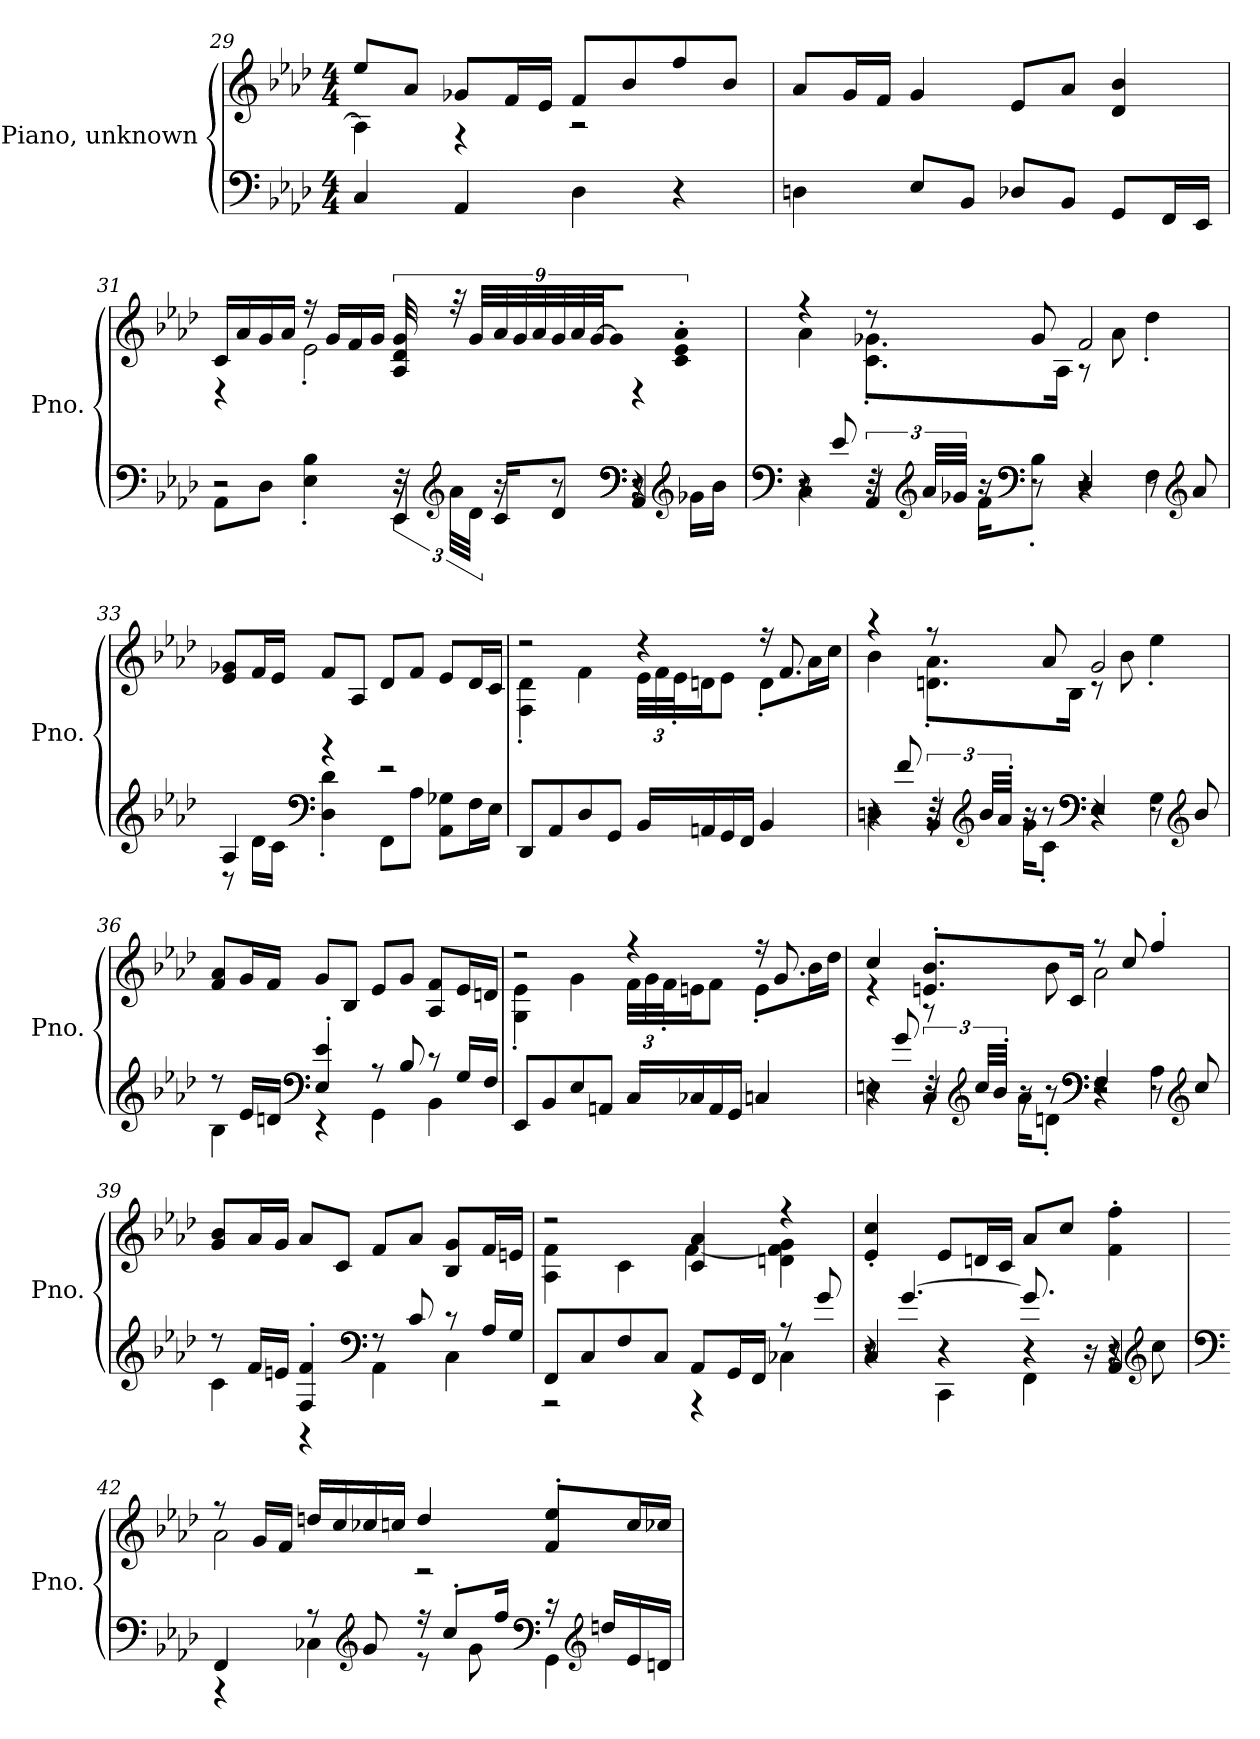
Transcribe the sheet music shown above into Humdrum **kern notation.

**kern	**kern
*part1	*part1
*staff2	*staff1
*I"Piano, unknown	*
*I'Pno.	*
*clefF4	*clefG2
*k[b-e-a-d-]	*k[b-e-a-d-]
*M4/4	*M4/4
=29	=29
*	*^
4C/	8ee-/L	4A-\]
.	8a-/J	.
4AA-/	8g-X/L	4r
.	16f/L	.
.	16e-/JJ	.
4D-\	8f/L	2r
.	8b-/	.
4r	8ff/	.
.	8b-/J	.
*	*v	*v
!!LO:LB:g=z
=30	=30
4Dn\	8a-/L
.	16g/L
.	16f/JJ
8E-/L	4g/
8BB-/J	.
8D-X/L	8e-/L
8BB-/J	8a-/J
8GG/L	4d-/ 4b-/
16FF/L	.
16EE-/JJ	.
=31	=31
*^	*^
*	*^	*	*
2r	8AA-\L	2r	16c/LL	4r
.	.	.	16a-/	.
.	8D-\J	.	16g/	.
.	.	.	16a-/JJ	.
.	4E-\' 4B-\'	.	16r	2e-'\
.	.	.	16g/LL	.
.	.	.	16f/	.
.	.	.	16g/JJ	.
16r	48r	4EE-/	48A-/ 48d-/ 48g/	.
*clefG2	*	*	*	*
.	48a-\LLL	.	48r	.
.	48d-\JJJ	.	48g/LLL	.
*	*	*	*Xbrackettup	*
16c/KL	16r	.	48a-/	.
.	.	.	48g/	.
.	.	.	48a-/	.
8d-/J	8r	.	48g/	.
.	.	.	48a-/	.
.	.	.	[48g/J	.
.	.	.	16g/JJ]	.
*clefF4	*	*	*	*
4r	8r	4AA-/	4c/' 4e-/' 4a-/'	4r
*clefG2	*	*	*	*
.	16g-X\LL	.	.	.
.	16b-\JJ	.	.	.
!!LO:PB:g=z	!!
=32	=32	=32	=32	=32
*clefF4	*	*	*	*
8r	4C\	4r	4r	4a-\
8e-/	.	.	.	.
48r	16r	4AA-/	8r	8.c\' 8.g-X\'L
*clefG2	*	*	*	*
48a-/LLL	.	.	.	.
48g-X/JJJ	.	.	.	.
16r	16f\KL	.	.	.
*clefF4	*	*	*	*
8r	8B-'\J	.	8g-/	.
.	.	.	.	16A-\Jk
4D-/	4r	2r	2f/	8r
.	.	.	.	8a-\
8r	4F\	.	.	4dd-'\
*clefG2	*	*	*	*
8a-/	.	.	.	.
*	*v	*v	*	*
*	*	*v	*v
=33	=33	=33
4A-/	8r	8e-/ 8g-X/L
.	16d-\LL	16f/L
.	16c\JJ	16e-/JJ
*clefF4	*	*
4r	4D-\' 4d-\'	8f/L
.	.	8A-/J
2r	8FF\L	8d-/L
.	8A-\J	8f/J
.	8AA-\ 8G-X\L	8e-/L
.	16F\L	16d-/L
.	16E-\JJ	16c/JJ
*v	*v	*
!!LO:LB:g=z
=34	=34
*	*^
8DD-/L	2r	4F\' 4d-\'
8AA-/	.	.
8D-/	.	4f\
8GG/J	.	.
16BB-/LL	4r	48e-\LLL
.	.	48f\
.	.	48e-'\J
16AAn/	.	16dn\J
16GG/	.	8e-\J
16FF/JJ	.	.
4BB-/	16r	8d'\L
.	8.f/	.
.	.	16a-\L
.	.	16cc\JJ
=35	=35	=35
*^	*	*
*	*^	*	*
8r	4Dn\	4r	4r	4b-\
8f/	.	.	.	.
48r	16r	4BB-/	8r	8.dn\' 8.a-\'L
*clefG2	*	*	*	*
48b-/LLL	.	.	.	.
48a-'/JJJ	.	.	.	.
16r	16g\KL	.	.	.
8r	8c'\J	.	8a-/	.
.	.	.	.	16B-\Jk
*clefF4	*	*	*	*
4E-/	4r	2r	2g/	8r
.	.	.	.	8b-\
8r	4G\	.	.	4ee-'\
*clefG2	*	*	*	*
8b-/	.	.	.	.
*	*v	*v	*	*
*	*	*v	*v
!!LO:LB:g=z
=36	=36	=36
8r	4B-\	8f/ 8a-/L
16e-/LL	.	16g/L
16dn/JJ	.	16f/JJ
*clefF4	*	*
4E-/' 4e-/'	4r	8g/L
.	.	8B-/J
8r	4GG\	8e-/L
8B-/	.	8g/J
8r	4BB-\	8A-/ 8f/L
16G/LL	.	16e-/L
16F/JJ	.	16dn/JJ
*v	*v	*
=37	=37
*	*^
8EE-/L	2r	4G\' 4e-\'
8BB-/	.	.
8E-/	.	4g\
8AAn/J	.	.
16C/LL	4r	48f\LLL
.	.	48g\
.	.	48f'\J
16C-X/	.	16en\J
16AA/	.	8f\J
16GG/JJ	.	.
4Cn/	16r	8e'\L
.	8.g/	.
.	.	16b-\L
.	.	16dd-\JJ
!!LO:LB:g=z	!!
=38	=38	=38
*^	*	*
*	*^	*	*
8r	4En\	4r	4cc/	4r
8g/	.	.	.	.
48r	16r	4C/	8.en/' 8.b-/'L	8r
*clefG2	*	*	*	*
48cc/LLL	.	.	.	.
48b-'/JJJ	.	.	.	.
16r	16a-\KL	.	.	.
8r	8dn'\J	.	.	8b-\
.	.	.	16c/Jk	.
*clefF4	*	*	*	*
4F/	4r	2r	8r	2a-\
.	.	.	8cc/	.
8r	4A-\	.	4ff'/	.
*clefG2	*	*	*	*
8cc/	.	.	.	.
*	*v	*v	*	*
*	*	*v	*v
=39	=39	=39
8r	4c\	8g/ 8b-/L
16f/LL	.	16a-/L
16en/JJ	.	16g/JJ
4F/' 4f/'	4r	8a-/L
.	.	8c/J
*clefF4	*	*
8r	4AA-\	8f/L
8c/	.	8a-/J
8r	4C\	8B-/ 8g/L
16A-/LL	.	16f/L
16G/JJ	.	16en/JJ
=40	=40	=40
*	*	*^
8FF/L	2r	2r	4A-\ 4f\
8C/	.	.	.
8F/	.	.	4c\
8C/J	.	.	.
8AA-/L	4r	4c/ 4a-/	[4f\
16GG/L	.	.	.
16FF/JJ	.	.	.
8r	4C-X\	4r	4dn\ 4f\] 4g\
8g/	.	.	.
*	*	*v	*v
!!LO:LB:g=z
=41	=41	=41
*	*^	*
8r	4r	4C/	4e-/' 4cc/'
[4.g/	.	.	.
.	4CC\	4r	8e-/L
.	.	.	16dn/L
.	.	.	16c/JJ
8.g/]	4FF\	4r	8a-/L
.	.	.	8cc/J
16r	.	.	.
4r	8r	4AA-/	4f\' 4ff\'
*clefG2	*	*	*
.	8cc\	.	.
*v	*v	*v	*
=42	=42
*clefF4	*
*^	*^
4FF/	4r	8r	2a-\
.	.	16g/LL	.
.	.	16f/JJ	.
8r	4C-X\	16ddn/LL	.
.	.	16cc/	.
*clefG2	*	*	*
8g/	.	16cc-X/	.
.	.	16ccn/JJ	.
16r	8r	4dd/	2r
8cc'/L	.	.	.
.	8g\	.	.
16ff/Jk	.	.	.
*clefF4	*	*	*
16r	4GG\	8f/' 8ee-/'L	.
*clefG2	*	*	*
16ddn/LL	.	.	.
16e-/	.	16cc/L	.
16dn/JJ	.	16cc-X/JJ	.
*v	*v	*	*
*	*v	*v
=	=
*-	*-
